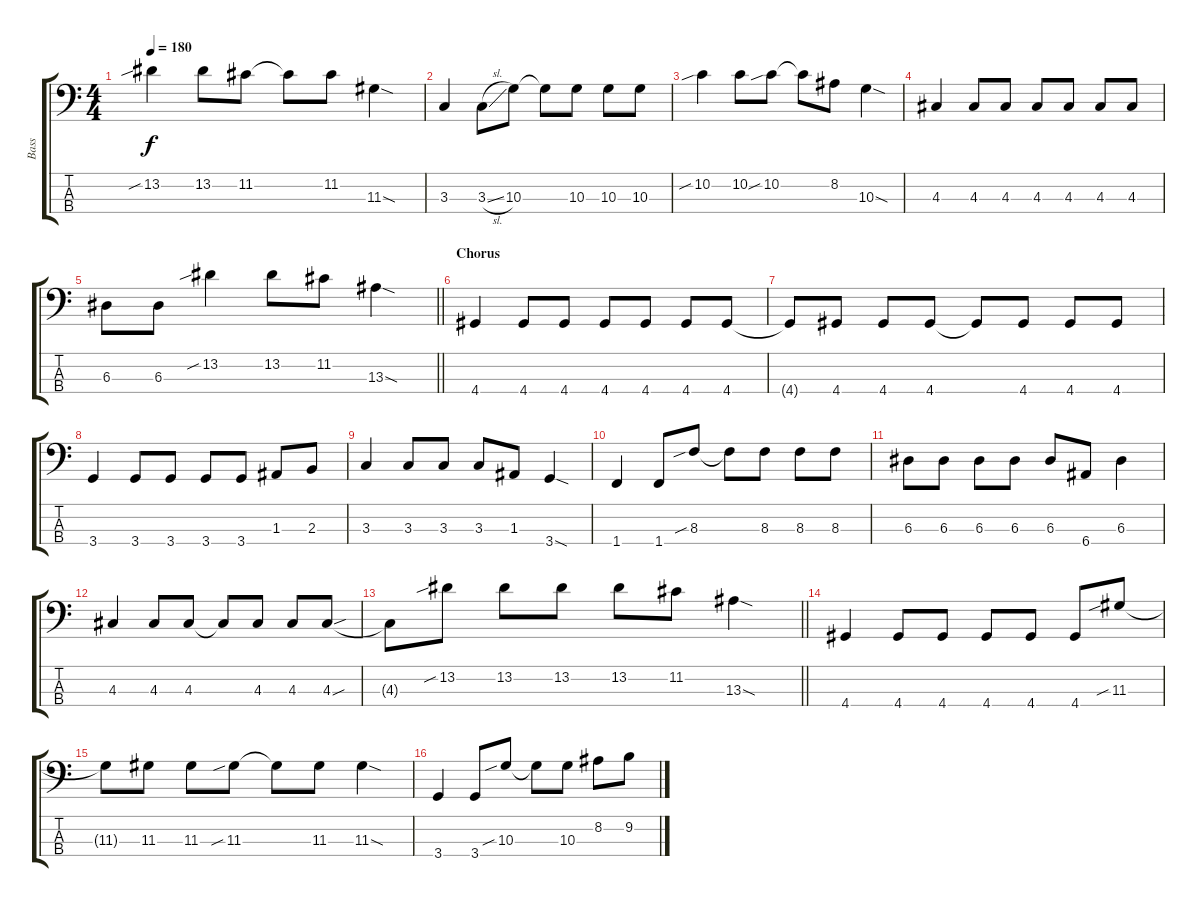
\track ("Bass" "Bass") {instrument electricbassfinger}
\staff {score tabs}
\tuning (G2 D2 A1 E1) {hide}
\ts (4 4)
\tempo 180
\clef f4
\ks c
13.2{sib}.4{dy f} 13.2.8 11.2.8 11.2{t}.8 11.2.8 11.3{sod}.4 |
3.3.4 3.3{sl}.8 10.3.8 10.3{t}.8 10.3.8 10.3.8 10.3.8 |
10.2{sib}.4 10.2.8 10.2{sib}.8 10.2{t}.8 8.2.8 10.3{sod}.4 |
4.3.4 4.3.8 4.3.8 4.3.8 4.3.8 4.3.8 4.3.8 |
\barLineRight lightlight
6.3.8 6.3.8 13.2{sib}.4 13.2.8 11.2.8 13.3{sod}.4 |
\section ("" "Chorus")
4.4.4 4.4.8 4.4.8 4.4.8 4.4.8 4.4.8 4.4.8 |
4.4{t}.8 4.4.8 4.4.8 4.4.8 4.4{t}.8 4.4.8 4.4.8 4.4.8 |
3.4.4 3.4.8 3.4.8 3.4.8 3.4.8 1.3.8 2.3.8 |
3.3.4 3.3.8 3.3.8 3.3.8 1.3.8 3.4{sod}.4 |
1.4.4 1.4.8 8.3{sib}.8 8.3{t}.8 8.3.8 8.3.8 8.3.8 |
6.3.8 6.3.8 6.3.8 6.3.8 6.3.8 6.4.8 6.3.4 |
4.3.4 4.3.8 4.3.8 4.3{t}.8 4.3.8 4.3.8 4.3{sou}.8 |
\barLineRight lightlight
4.3{t}.8 13.2{sib}.8 13.2.8 13.2.8 13.2.8 11.2.8 13.3{sod}.4 |
4.4.4 4.4.8 4.4.8 4.4.8 4.4.8 4.4.8 11.3{sib}.8 |
11.3{t}.8 11.3.8 11.3.8 11.3{sib}.8 11.3{t}.8 11.3.8 11.3{sod}.4 |
3.4.4 3.4.8 10.3{sib}.8 10.3{t}.8 10.3.8 8.2.8 9.2.8
